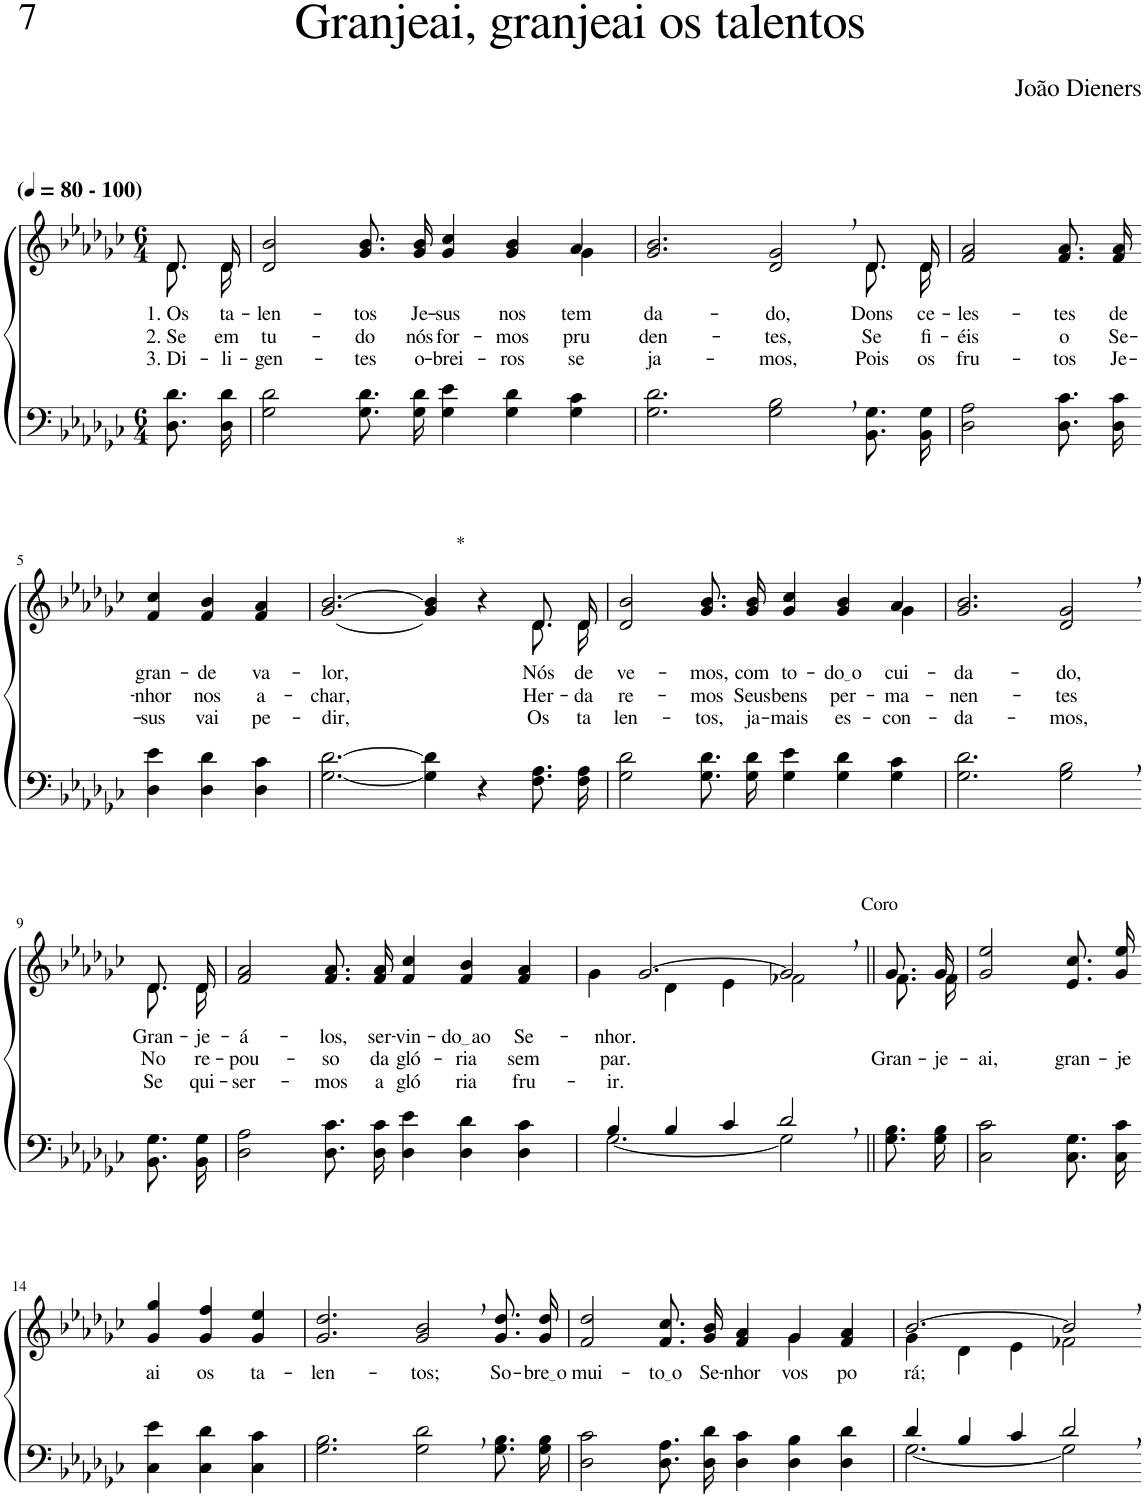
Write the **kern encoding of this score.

**kern	**kern	**text	**text	**text
*part2	*part1	*part1	*part1	*part1
*staff2	*staff1	*staff1	*staff1	*staff1
*I"Parte III e IV	*I"Parte I e II	*	*	*
*clefF4	*clefG2	*	*	*
*Trd2c3	*Trd2c3	*	*	*
*k[b-e-a-d-g-c-]	*k[b-e-a-d-g-c-]	*	*	*
*M6/4	*M6/4	*	*	*
*MM80	*MM80	*	*	*
=1	=1	=1	=1	=1
!	!LO:TX:a:B:t=(	!	!	!
!	!LO:TX:a:B:t=- 100)	!	!	!
!	!	!LO:LY:b	!LO:LY:b	!LO:LY:b
*	*^	*	*	*
8.D-\ 8.d-\L	8.d-/L	8.d-\L	1. Os	2. Se	3. Di-
!	!	!	!LO:LY:b	!LO:LY:b	!LO:LY:b
16D-\ 16d-\Jk	16d-/Jk	16d-\Jk	ta-	em	-li-
=2	=2	=2	=2	=2	=2
!	!	!	!LO:LY:b	!LO:LY:b	!LO:LY:b
2G-\ 2d-\	2d-/ 2b-/	4ryy	-len-	tu-	-gen-
!	!	!	!LO:LY:b	!LO:LY:b	!LO:LY:b
*	*v	*v	*	*	*
8.G-\ 8.d-\L	8.g-/ 8.b-/L	-tos	-do	-tes
!	!	!LO:LY:b	!LO:LY:b	!LO:LY:b
16G-\ 16d-\Jk	16g-/ 16b-/Jk	Je-	nós	o-
!	!	!LO:LY:b	!LO:LY:b	!LO:LY:b
4G-\ 4e-\	4g-/ 4cc-/	-sus	for-	-brei-
!	!	!LO:LY:b	!LO:LY:b	!LO:LY:b
4G-\ 4d-\	4g-/ 4b-/	nos	-mos	-ros
*	*^	*	*	*
!	!	!	!LO:LY:b	!LO:LY:b	!LO:LY:b
4G-\ 4c-\	4a-/	4g-\	tem	pru-	se-
=3	=3	=3	=3	=3	=3
!	!	!	!LO:LY:b	!LO:LY:b	!LO:LY:b
2.G-\ 2.d-\	2.g-/ 2.b-/	4ryy	da-	-den-	-ja-
!	!	!	!LO:LY:b	!LO:LY:b	!LO:LY:b
*	*v	*v	*	*	*
2G-\, 2B-\,	2d-/, 2g-/,	-do,	-tes,	-mos,
!	!	!LO:LY:b	!LO:LY:b	!LO:LY:b
*	*^	*	*	*
8.BB-\ 8.G-\L	8.d-/L	8.d-\L	Dons	Se	Pois
!	!	!	!LO:LY:b	!LO:LY:b	!LO:LY:b
16BB-\ 16G-\Jk	16d-/Jk	16d-\Jk	ce-	fi-	os
=4	=4	=4	=4	=4	=4
!	!	!	!LO:LY:b	!LO:LY:b	!LO:LY:b
*	*v	*v	*	*	*
2D-\ 2A-\	2f/ 2a-/	-les-	-éis	fru-
!	!	!LO:LY:b	!LO:LY:b	!LO:LY:b
8.D-\ 8.c-\L	8.f/ 8.a-/L	-tes	o	-tos
!	!	!LO:LY:b	!LO:LY:b	!LO:LY:b
16D-\ 16c-\Jk	16f/ 16a-/Jk	de	Se-	Je-
!!LO:LB:g=z
=5-	=5-	=5-	=5-	=5-
!	!	!LO:LY:b	!LO:LY:b	!LO:LY:b
4D-\ 4e-\	4f/ 4cc-/	gran-	-nhor	-sus
!	!	!LO:LY:b	!LO:LY:b	!LO:LY:b
4D-\ 4d-\	4f/ 4b-/	-de	nos	vai
!	!	!LO:LY:b	!LO:LY:b	!LO:LY:b
4D-\ 4c-\	4f/ 4a-/	va-	a-	pe-
=6	=6	=6	=6	=6
!	!	!LO:LY:b	!LO:LY:b	!LO:LY:b
*	*^	*	*	*
[2.G-\ [2.d-\	[2.g-/ [2.b-/	4ryy	-lor,-	-char,	-dir,-
!	!LO:TX:a:t=*	!	!	!	!
*	*v	*v	*	*	*
4G-\] 4d-\]	4g-/] 4b-/]	.	.	.
4r	4r	.	.	.
*	*^	*	*	*
!	!	!	!LO:LY:b	!LO:LY:b	!LO:LY:b
8.F\ 8.A-\L	8.d-/L	8.d-\L	-Nós	Her-	-Os
!	!	!	!LO:LY:b	!LO:LY:b	!LO:LY:b
16F\ 16A-\Jk	16d-/Jk	16d-\Jk	de-	-da-	ta-
=7	=7	=7	=7	=7	=7
!	!	!	!LO:LY:b	!LO:LY:b	!LO:LY:b
2G-\ 2d-\	2d-/ 2b-/	4ryy	-ve-	-re-	-len-
!	!	!	!LO:LY:b	!LO:LY:b	!LO:LY:b
*	*v	*v	*	*	*
8.G-\ 8.d-\L	8.g-/ 8.b-/L	-mos,	-mos	-tos,
!	!	!LO:LY:b	!LO:LY:b	!LO:LY:b
16G-\ 16d-\Jk	16g-/ 16b-/Jk	com	Seus	ja-
!	!	!LO:LY:b	!LO:LY:b	!LO:LY:b
4G-\ 4e-\	4g-/ 4cc-/	to-	bens	-mais
!	!	!LO:LY:b	!LO:LY:b	!LO:LY:b
4G-\ 4d-\	4g-/ 4b-/	do o	per-	es-
!	!	!LO:LY:b	!LO:LY:b	!LO:LY:b
*	*^	*	*	*
4G-\ 4c-\	4a-/	4g-\	cui-	-ma-	-con-
=8	=8	=8	=8	=8	=8
!	!	!	!LO:LY:b	!LO:LY:b	!LO:LY:b
*	*v	*v	*	*	*
2.G-\ 2.d-\	2.g-/ 2.b-/	-da-	-nen-	-da-
!	!	!LO:LY:b	!LO:LY:b	!LO:LY:b
2G-\, 2B-\,	2d-/, 2g-/,	-do,	-tes	-mos,
!!LO:LB:g=z
=9-	=9-	=9-	=9-	=9-
!	!	!LO:LY:b	!LO:LY:b	!LO:LY:b
*	*^	*	*	*
8.BB-\ 8.G-\L	8.d-\L	8.d-/L	Gran-	No	Se
!	!	!	!LO:LY:b	!LO:LY:b	!LO:LY:b
16BB-\ 16G-\Jk	16d-\Jk	16d-/Jk	-je-	re-	qui-
=10	=10	=10	=10	=10	=10
!	!	!	!LO:LY:b	!LO:LY:b	!LO:LY:b
*	*v	*v	*	*	*
2D-\ 2A-\	2f/ 2a-/	-á-	-pou-	-ser-
!	!	!LO:LY:b	!LO:LY:b	!LO:LY:b
8.D-\ 8.c-\L	8.f/ 8.a-/L	-los,	-so	-mos
!	!	!LO:LY:b	!LO:LY:b	!LO:LY:b
16D-\ 16c-\Jk	16f/ 16a-/Jk	ser-	da	a
!	!	!LO:LY:b	!LO:LY:b	!LO:LY:b
4D-\ 4e-\	4f/ 4cc-/	-vin-	gló-	gló
!	!	!LO:LY:b	!LO:LY:b	!LO:LY:b
4D-\ 4d-\	4f/ 4b-/	do ao	-ria	ria
!	!	!LO:LY:b	!LO:LY:b	!LO:LY:b
4D-\ 4c-\	4f/ 4a-/	Se-	sem	fru-
=11	=11	=11	=11	=11
*^	*	*	*	*
!	!	!	!LO:LY:b	!LO:LY:b	!LO:LY:b
*	*	*^	*	*	*
4B-/	[2.G-\	[2.g-/	4g-\	-nhor.	par.	-ir.
4B-/	.	.	4d-\	.	.	.
4c-/	.	.	4e-\	.	.	.
!	!	!LO:TX:a:t=Coro	!	!	!	!
2d-,/	2G-\]	2g-,/]	2f-X\	.	.	.
=12||	=12||	=12||	=12||	=12||	=12||	=12||
!	!	!	!	!	!LO:LY:b	!
*v	*v	*	*	*	*	*
8.G-\ 8.B-\L	8.g-/L	8.f\L	.	Gran-	.
!	!	!	!	!LO:LY:b	!
16G-\ 16B-\Jk	16g-/Jk	16f\Jk	.	-je-	.
=13	=13	=13	=13	=13	=13
!	!	!	!	!LO:LY:b	!
*	*v	*v	*	*	*
2C-\ 2c-\	2g-/ 2ee-/	.	-ai,	.
!	!	!	!LO:LY:b	!
8.C-\ 8.G-\L	8.e-/ 8.cc-/L	.	gran-	.
!	!	!	!LO:LY:b	!
16C-\ 16c-\Jk	16g-/ 16ee-/Jk	.	-je-	.
!!LO:LB:g=z
=14-	=14-	=14-	=14-	=14-
!	!	!LO:LY:b	!	!
4C-\ 4e-\	4g-/ 4gg-/	ai	.	.
!	!	!LO:LY:b	!	!
4C-\ 4d-\	4g-/ 4ff/	os	.	.
!	!	!LO:LY:b	!	!
4C-\ 4c-\	4g-/ 4ee-/	ta-	.	.
=15	=15	=15	=15	=15
!	!	!LO:LY:b	!	!
2.G-\ 2.B-\	2.g-/ 2.dd-/	-len-	.	.
!	!	!LO:LY:b	!	!
2G-\, 2d-\,	2g-/, 2b-/,	-tos;	.	.
!	!	!LO:LY:b	!	!
8.G-\ 8.B-\L	8.g-\ 8.dd-\L	So-	.	.
!	!	!LO:LY:b	!	!
16G-\ 16B-\Jk	16g-\ 16dd-\Jk	bre o	.	.
=16	=16	=16	=16	=16
!	!	!LO:LY:b	!	!
*	*^	*	*	*
2D-\ 2c-\	2f/ 2dd-/	1ryy	mui-	.	.
!	!	!	!LO:LY:b	!	!
8.D-\ 8.A-\L	8.f/ 8.cc-/L	.	to o	.	.
!	!	!	!LO:LY:b	!	!
16D-\ 16d-\Jk	16g-/ 16b-/Jk	.	Se-	.	.
!	!	!	!LO:LY:b	!	!
4D-\ 4c-\	4f/ 4a-/	.	-nhor	.	.
!	!	!	!LO:LY:b	!	!
4D-\ 4B-\	4g-/	4g-\	vos	.	.
!	!	!	!LO:LY:b	!	!
4D-\ 4d-\	4f/ 4a-/	4ryy	po-	.	.
=17	=17	=17	=17	=17	=17
*^	*	*	*	*	*
!	!	!	!	!LO:LY:b	!	!
4d-/	[2.G-\	[2.b-/	4g-\	-rá;	.	.
4B-/	.	.	4d-\	.	.	.
4c-/	.	.	4e-\	.	.	.
2d-,/	2G-\]	2b-,/]	2f-X\	.	.	.
*v	*v	*	*	*	*	*
*	*v	*v	*	*	*
=-	=-	=-	=-	=-
*-	*-	*-	*-	*-
